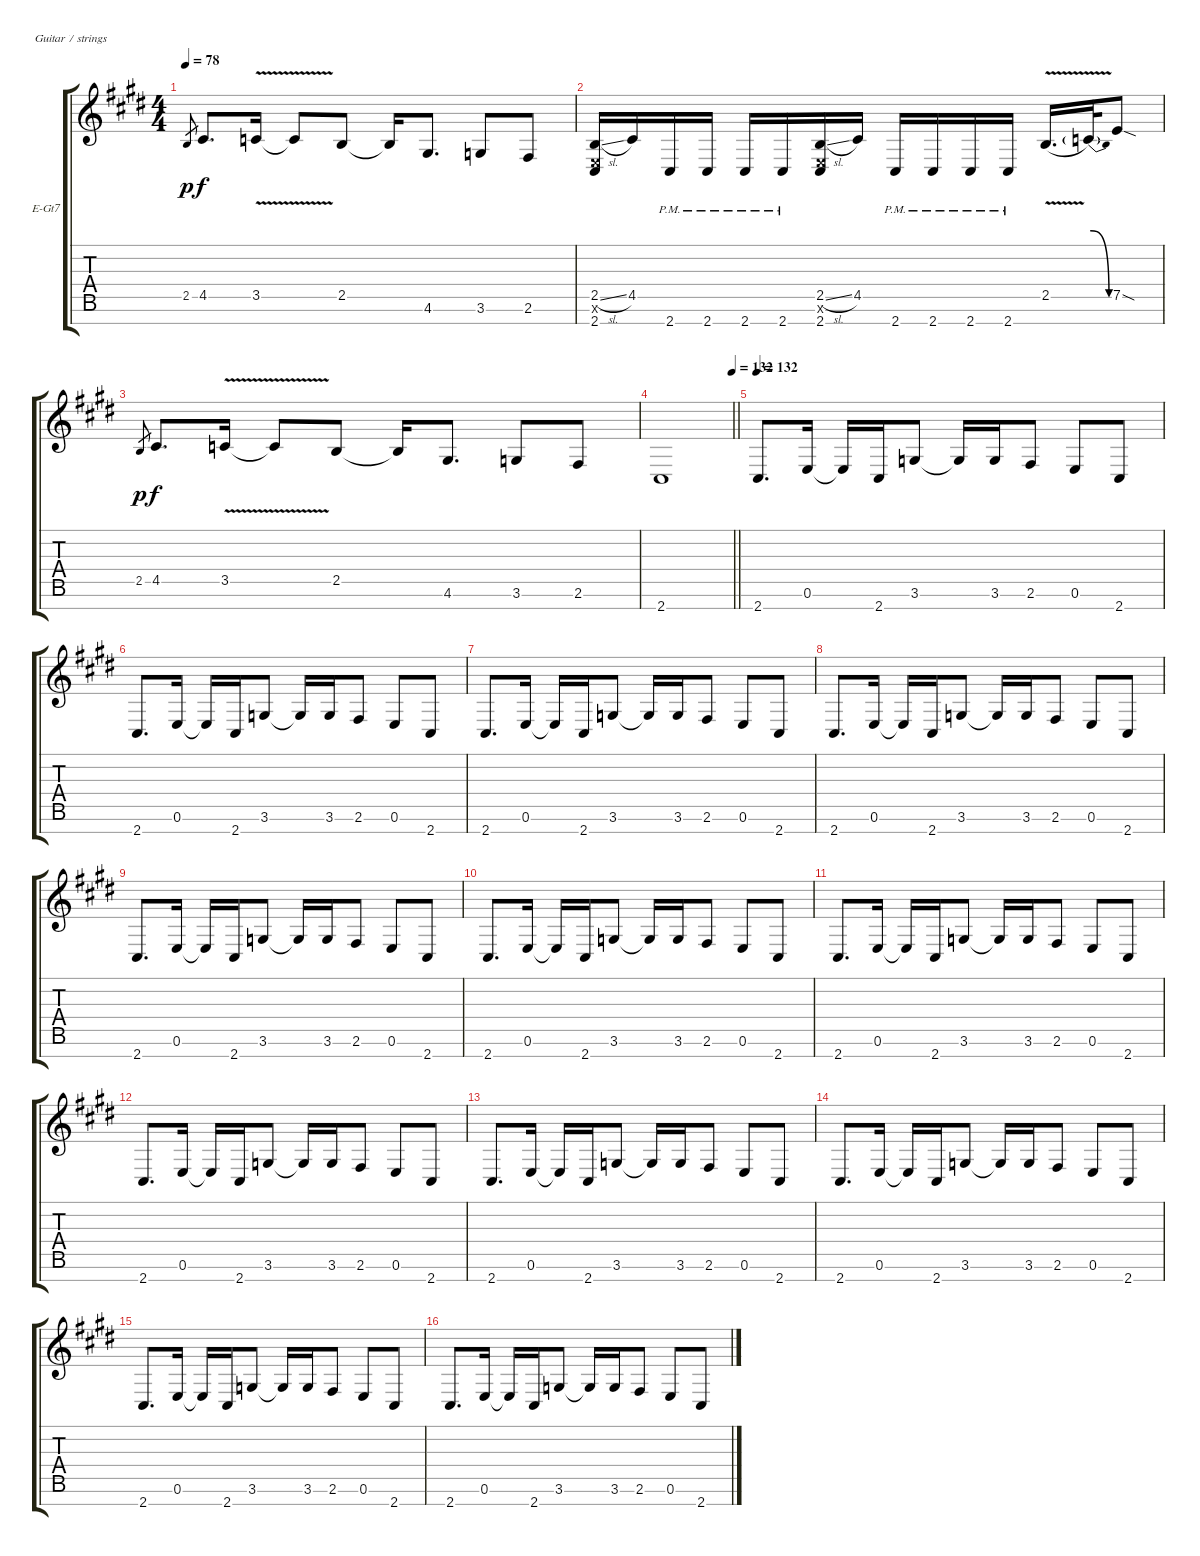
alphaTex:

\bracketExtendMode groupsimilarinstruments
\firstSystemTrackNameOrientation horizontal
\otherSystemsTrackNameOrientation horizontal
\track ("Guitar 2" "E-Gt7") {instrument overdrivenguitar}
\staff {score tabs}
\tuning (E4 B3 G3 D3 A2 E2 B1)
\ts (4 4)
\tempo 78
\clef g2
\ks c#minor
2.5.8{gr dy p} 4.5.8{d dy f} 3.5{v}.16 3.5{v t}.8 2.5.8 2.5{t}.16 4.6.8{d} 3.6.8 2.6.8 |
(2.5{sl} 0.6{x} 2.7).16 4.5.16 2.7{pm}.16 2.7{pm}.16 2.7{pm}.16 2.7{pm}.16 (2.5{sl} 0.6{x} 2.7).16 4.5.16 2.7{pm}.16 2.7{pm}.16 2.7{pm}.16 2.7{pm}.16 2.5{be (hold 0 0 60 0) v}.16{d} 2.5{be (release 0 2 60 0) v t}.32 7.5{sod}.8 |
2.5.8{gr dy p} 4.5.8{d dy f} 3.5{v}.16 3.5{v t}.8 2.5.8 2.5{t}.16 4.6.8{d} 3.6.8 2.6.8 |
\tempo (132 1)
\barLineRight lightlight
2.7.1 |
\tempo 132
2.7.8{d} 0.6.16 0.6{t}.16 2.7.16 3.6.8 3.6{t}.16 3.6.16 2.6.8 0.6.8 2.7.8 |
2.7.8{d} 0.6.16 0.6{t}.16 2.7.16 3.6.8 3.6{t}.16 3.6.16 2.6.8 0.6.8 2.7.8 |
2.7.8{d} 0.6.16 0.6{t}.16 2.7.16 3.6.8 3.6{t}.16 3.6.16 2.6.8 0.6.8 2.7.8 |
2.7.8{d} 0.6.16 0.6{t}.16 2.7.16 3.6.8 3.6{t}.16 3.6.16 2.6.8 0.6.8 2.7.8 |
2.7.8{d} 0.6.16 0.6{t}.16 2.7.16 3.6.8 3.6{t}.16 3.6.16 2.6.8 0.6.8 2.7.8 |
2.7.8{d} 0.6.16 0.6{t}.16 2.7.16 3.6.8 3.6{t}.16 3.6.16 2.6.8 0.6.8 2.7.8 |
2.7.8{d} 0.6.16 0.6{t}.16 2.7.16 3.6.8 3.6{t}.16 3.6.16 2.6.8 0.6.8 2.7.8 |
2.7.8{d} 0.6.16 0.6{t}.16 2.7.16 3.6.8 3.6{t}.16 3.6.16 2.6.8 0.6.8 2.7.8 |
2.7.8{d} 0.6.16 0.6{t}.16 2.7.16 3.6.8 3.6{t}.16 3.6.16 2.6.8 0.6.8 2.7.8 |
2.7.8{d} 0.6.16 0.6{t}.16 2.7.16 3.6.8 3.6{t}.16 3.6.16 2.6.8 0.6.8 2.7.8 |
2.7.8{d} 0.6.16 0.6{t}.16 2.7.16 3.6.8 3.6{t}.16 3.6.16 2.6.8 0.6.8 2.7.8 |
2.7.8{d} 0.6.16 0.6{t}.16 2.7.16 3.6.8 3.6{t}.16 3.6.16 2.6.8 0.6.8 2.7.8
